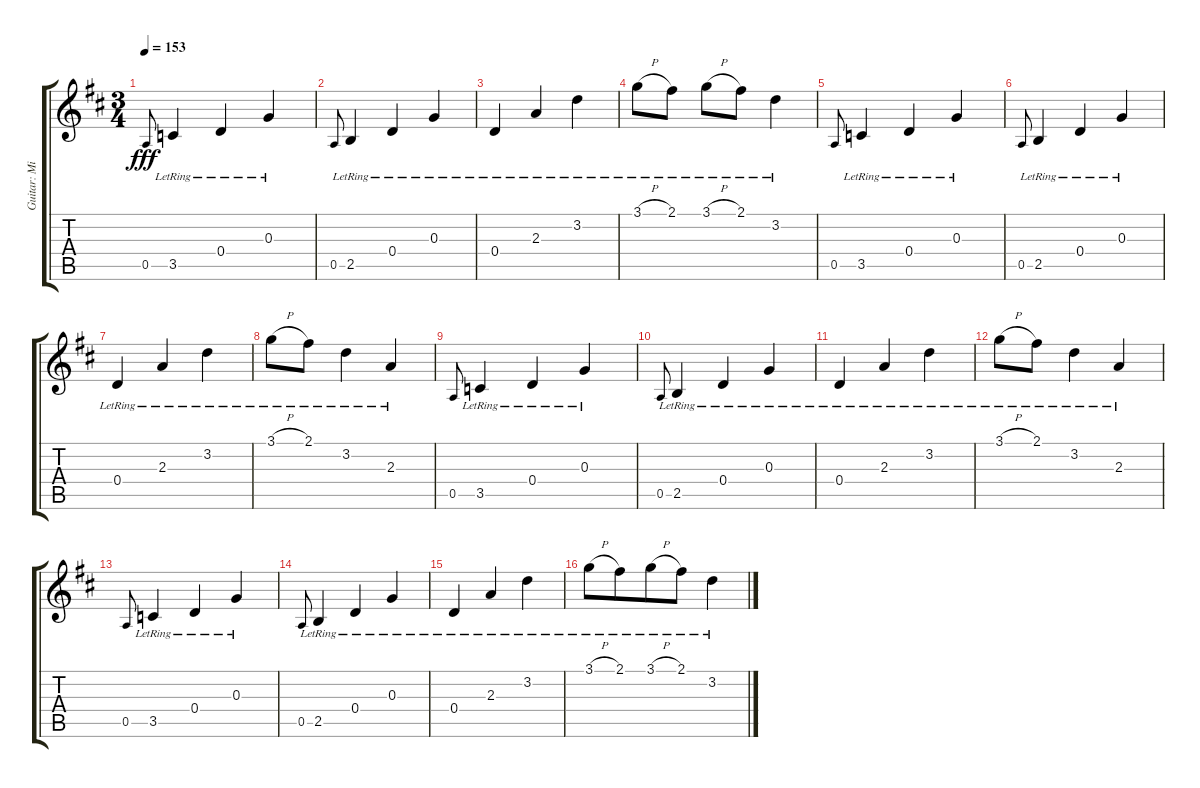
\track ("Guitar: Mick" "Guitar: Mi") {instrument electricguitarclean}
\staff {score tabs}
\tuning (E4 B3 G3 D3 A2 E2) {hide}
\ts (3 4)
\tempo 153
\clef g2
\ks d
0.5.8{gr onbeat dy fff} 3.5{lr}.4 0.4{lr}.4 0.3{lr}.4 |
0.5.8{gr onbeat} 2.5{lr}.4 0.4{lr}.4 0.3{lr}.4 |
0.4{lr}.4 2.3{lr}.4 3.2{lr}.4 |
3.1{h lr}.8 2.1{lr}.8 3.1{h lr}.8 2.1{lr}.8 3.2{lr}.4 |
0.5.8{gr onbeat} 3.5{lr}.4 0.4{lr}.4 0.3{lr}.4 |
0.5.8{gr onbeat} 2.5{lr}.4 0.4{lr}.4 0.3{lr}.4 |
0.4{lr}.4 2.3{lr}.4 3.2{lr}.4 |
3.1{h lr}.8 2.1{lr}.8 3.2{lr}.4 2.3{lr}.4 |
0.5.8{gr onbeat} 3.5{lr}.4 0.4{lr}.4 0.3{lr}.4 |
0.5.8{gr onbeat} 2.5{lr}.4 0.4{lr}.4 0.3{lr}.4 |
0.4{lr}.4 2.3{lr}.4 3.2{lr}.4 |
3.1{h lr}.8 2.1{lr}.8 3.2{lr}.4 2.3{lr}.4 |
0.5.8{gr onbeat} 3.5{lr}.4 0.4{lr}.4 0.3{lr}.4 |
0.5.8{gr onbeat} 2.5{lr}.4 0.4{lr}.4 0.3{lr}.4 |
0.4{lr}.4 2.3{lr}.4 3.2{lr}.4 |
3.1{h lr}.8 2.1{lr}.8{beam merge} 3.1{h lr}.8 2.1{lr}.8 3.2{lr}.4
